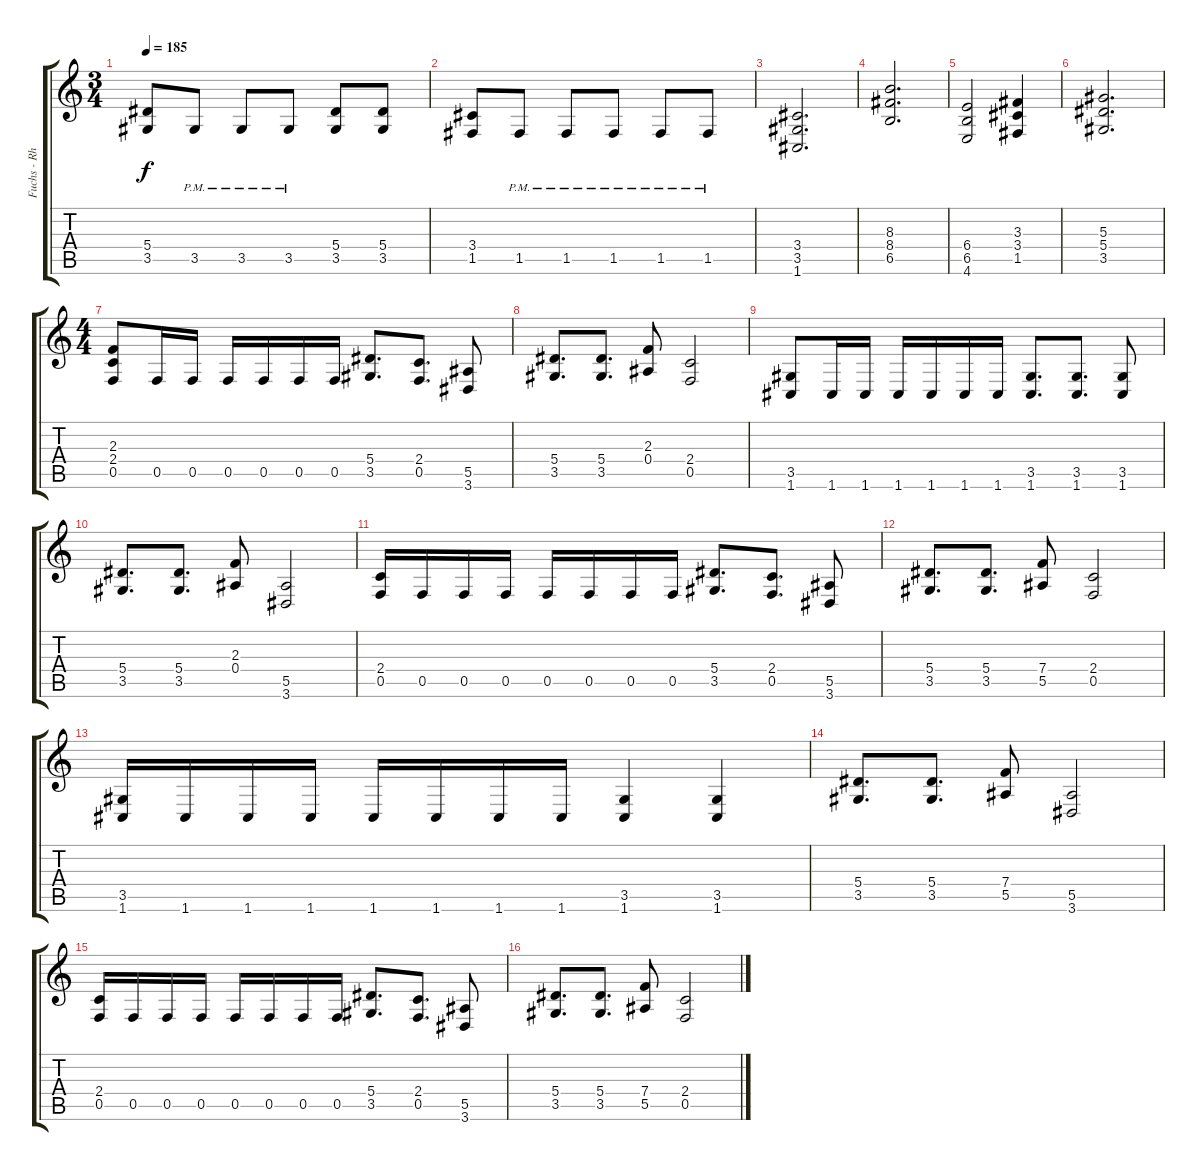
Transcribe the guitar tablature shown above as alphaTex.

\track ("Fuchs - Rhythm Guitar" "Fuchs - Rh") {instrument distortionguitar}
\staff {score tabs}
\tuning (C4 G3 Eb3 Bb2 F2 C2) {hide}
\ts (3 4)
\tempo 185
\clef g2
\ks c
(5.4 3.5).8{dy f} 3.5{pm}.8 3.5{pm}.8 3.5{pm}.8 (5.4 3.5).8 (5.4 3.5).8 |
(3.4 1.5).8 1.5{pm}.8 1.5{pm}.8 1.5{pm}.8 1.5{pm}.8 1.5{pm}.8 |
(3.4 3.5 1.6).2{d} |
(8.3 8.4 6.5).2{d} |
(6.4 6.5 4.6).2 (3.3 3.4 1.5).4 |
(5.3 5.4 3.5).2{d} |
\ts (4 4)
(2.3 2.4 0.5).8 0.5.16 0.5.16 0.5.16 0.5.16 0.5.16 0.5.16 (5.4 3.5).8{d} (2.4 0.5).8{d} (5.5 3.6).8 |
(5.4 3.5).8{d} (5.4 3.5).8{d} (2.3 0.4).8 (2.4 0.5).2 |
(3.5 1.6).8 1.6.16 1.6.16 1.6.16 1.6.16 1.6.16 1.6.16 (3.5 1.6).8{d} (3.5 1.6).8{d} (3.5 1.6).8 |
(5.4 3.5).8{d} (5.4 3.5).8{d} (2.3 0.4).8 (5.5 3.6).2 |
(2.4 0.5).16 0.5.16 0.5.16 0.5.16 0.5.16 0.5.16 0.5.16 0.5.16 (5.4 3.5).8{d} (2.4 0.5).8{d} (5.5 3.6).8 |
(5.4 3.5).8{d} (5.4 3.5).8{d} (7.4 5.5).8 (2.4 0.5).2 |
(3.5 1.6).16 1.6.16 1.6.16 1.6.16 1.6.16 1.6.16 1.6.16 1.6.16 (3.5 1.6).4 (3.5 1.6).4 |
(5.4 3.5).8{d} (5.4 3.5).8{d} (7.4 5.5).8 (5.5 3.6).2 |
(2.4 0.5).16 0.5.16 0.5.16 0.5.16 0.5.16 0.5.16 0.5.16 0.5.16 (5.4 3.5).8{d} (2.4 0.5).8{d} (5.5 3.6).8 |
(5.4 3.5).8{d} (5.4 3.5).8{d} (7.4 5.5).8 (2.4 0.5).2
